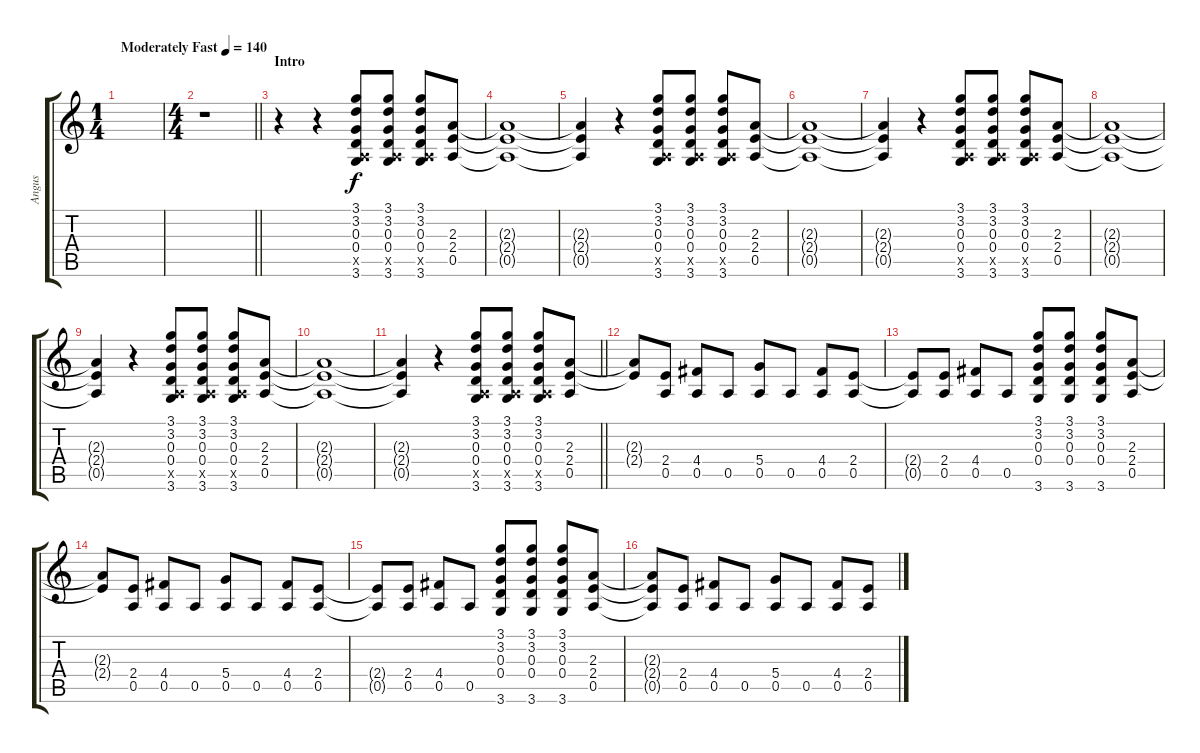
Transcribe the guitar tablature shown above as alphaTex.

\track ("Angus" "Angus") {instrument overdrivenguitar}
\staff {score tabs}
\tuning (E4 B3 G3 D3 A2 E2) {hide}
\ts (1 4)
\tempo (140 "Moderately Fast")
\clef g2
\ks c
|
\ts (4 4)
\barLineRight lightlight
r.1 |
\section ("" "Intro")
r.4 r.4 (3.1 3.2 0.3 0.4 0.5{x} 3.6).8 (3.1 3.2 0.3 0.4 0.5{x} 3.6).8 (3.1 3.2 0.3 0.4 0.5{x} 3.6).8 (2.3 2.4 0.5).8 |
(2.3{t} 2.4{t} 0.5{t}).1 |
(2.3{t} 2.4{t} 0.5{t}).4 r.4 (3.1 3.2 0.3 0.4 0.5{x} 3.6).8 (3.1 3.2 0.3 0.4 0.5{x} 3.6).8 (3.1 3.2 0.3 0.4 0.5{x} 3.6).8 (2.3 2.4 0.5).8 |
(2.3{t} 2.4{t} 0.5{t}).1 |
(2.3{t} 2.4{t} 0.5{t}).4 r.4 (3.1 3.2 0.3 0.4 0.5{x} 3.6).8 (3.1 3.2 0.3 0.4 0.5{x} 3.6).8 (3.1 3.2 0.3 0.4 0.5{x} 3.6).8 (2.3 2.4 0.5).8 |
(2.3{t} 2.4{t} 0.5{t}).1 |
(2.3{t} 2.4{t} 0.5{t}).4 r.4 (3.1 3.2 0.3 0.4 0.5{x} 3.6).8 (3.1 3.2 0.3 0.4 0.5{x} 3.6).8 (3.1 3.2 0.3 0.4 0.5{x} 3.6).8 (2.3 2.4 0.5).8 |
(2.3{t} 2.4{t} 0.5{t}).1 |
\barLineRight lightlight
(2.3{t} 2.4{t} 0.5{t}).4 r.4 (3.1 3.2 0.3 0.4 0.5{x} 3.6).8 (3.1 3.2 0.3 0.4 0.5{x} 3.6).8 (3.1 3.2 0.3 0.4 0.5{x} 3.6).8 (2.3 2.4 0.5).8 |
(2.3{t} 2.4{t}).8 (2.4 0.5).8 (4.4 0.5).8 0.5.8 (5.4 0.5).8 0.5.8 (4.4 0.5).8 (2.4 0.5).8 |
(2.4{t} 0.5{t}).8 (2.4 0.5).8 (4.4 0.5).8 0.5.8 (3.1 3.2 0.3 0.4 3.6).8 (3.1 3.2 0.3 0.4 3.6).8 (3.1 3.2 0.3 0.4 3.6).8 (2.3 2.4 0.5).8 |
(2.3{t} 2.4{t}).8 (2.4 0.5).8 (4.4 0.5).8 0.5.8 (5.4 0.5).8 0.5.8 (4.4 0.5).8 (2.4 0.5).8 |
(2.4{t} 0.5{t}).8 (2.4 0.5).8 (4.4 0.5).8 0.5.8 (3.1 3.2 0.3 0.4 3.6).8 (3.1 3.2 0.3 0.4 3.6).8 (3.1 3.2 0.3 0.4 3.6).8 (2.3 2.4 0.5).8 |
(2.3{t} 2.4{t} 0.5{t}).8 (2.4 0.5).8 (4.4 0.5).8 0.5.8 (5.4 0.5).8 0.5.8 (4.4 0.5).8 (2.4 0.5).8
